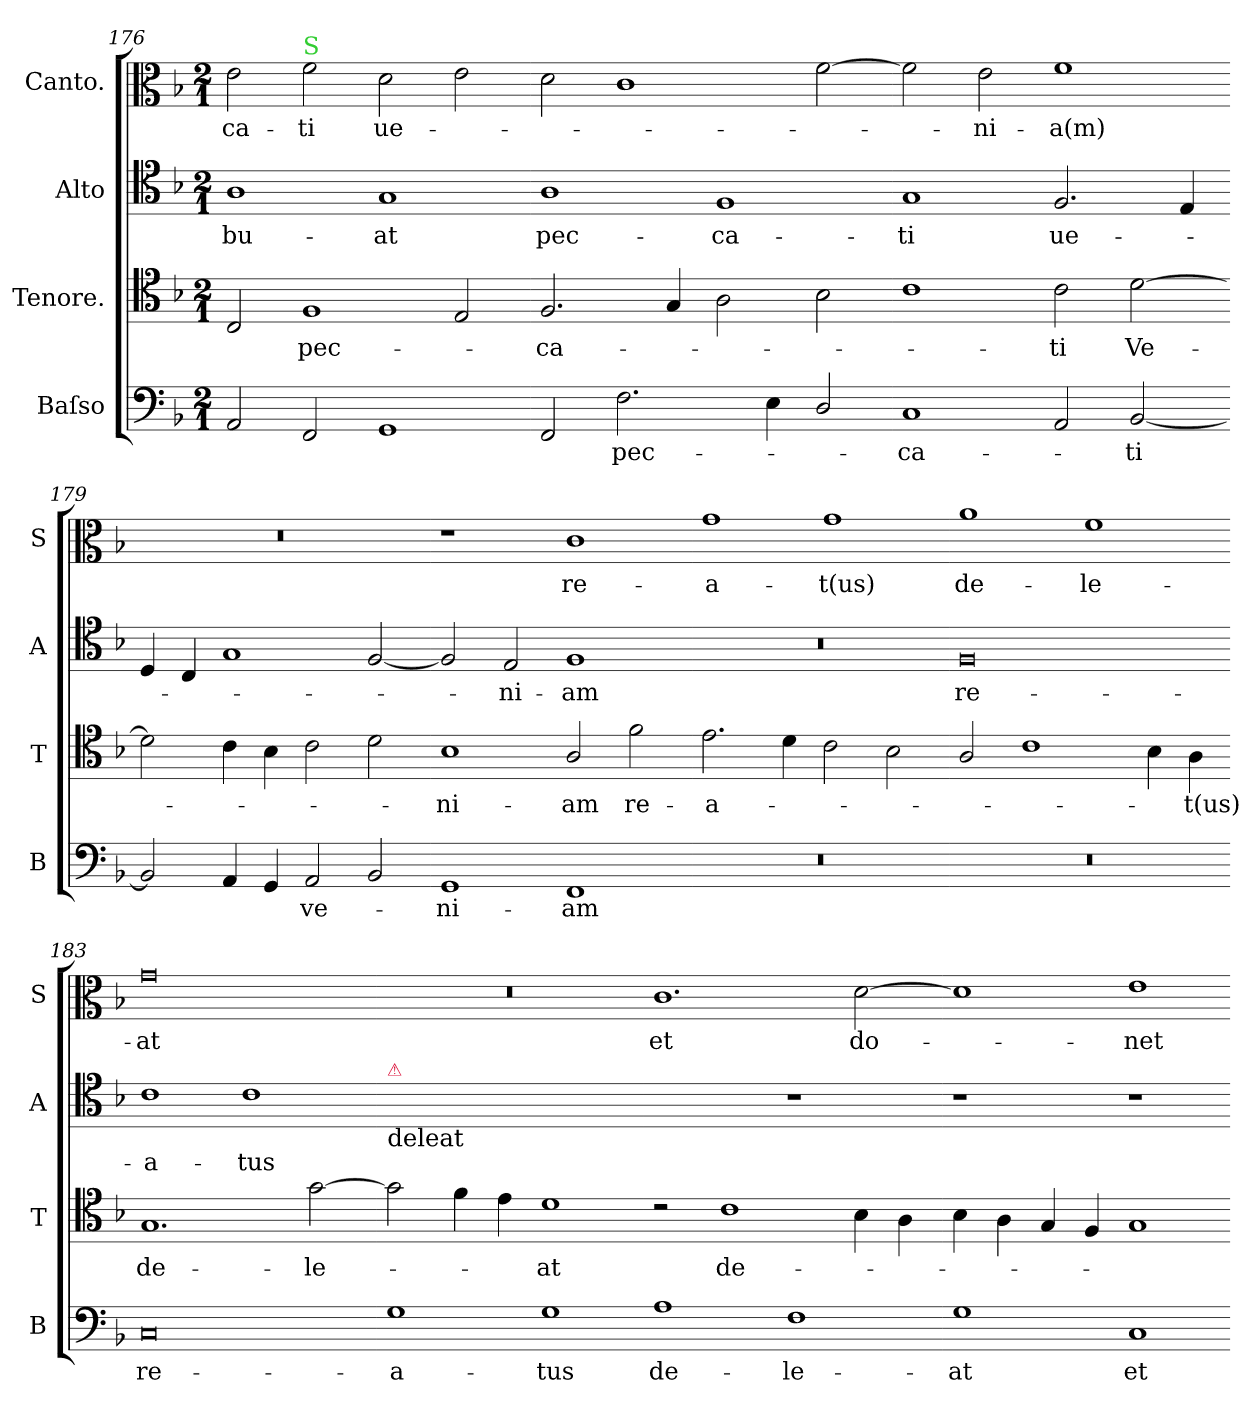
**kern	**text	**kern	**text	**kern	**text	**kern	**text
*part4	*part4	*part3	*part3	*part2	*part2	*part1	*part1
*staff4	*staff4	*staff3	*staff3	*staff2	*staff2	*staff1	*staff1
*I"Baſso	*	*I"Tenore.	*	*I"Alto	*	*I"Canto.	*
*I'B	*	*I'T	*	*I'A	*	*I'S	*
*clefF4	*	*clefC4	*	*clefC4	*	*clefC3	*
*k[b-]	*	*k[b-]	*	*k[b-]	*	*k[b-]	*
*F:	*	*F:	*	*F:	*	*F:	*
*M2/1	*	*M2/1	*	*M2/1	*	*M2/1	*
=176	=176	=176	=176	=176	=176	=176	=176
2AA/	.	2C/	.	1A	-bu-	2e\	-ca-
!	!	!	!	!	!	!LO:TX:a:color=limegreen:t=S	!
2FF/	.	1F	pec-	.	.	2f\	-ti
1GG	.	.	.	1G	-at	2d\	ue-
.	.	2E/	.	.	.	2e\	.
=177-	=177-	=177-	=177-	=177-	=177-	=177-	=177-
2FF/	.	2.F/	-ca-	1A	pec-	2d\	.
2.F\	pec-	.	.	.	.	1c	.
.	.	4G/	.	.	.	.	.
.	.	2A\	.	1F	-ca-	.	.
4E\	.	.	.	.	.	.	.
2D/	.	2B-\	.	.	.	[2f\	.
=178-	=178-	=178-	=178-	=178-	=178-	=178-	=178-
1C	-ca-	1c	.	1G	-ti	2f\]	.
.	.	.	.	.	.	2e\	-ni-
2AA/	.	2c\	-ti	2.F/	ue-	1f	-a(m)
[2BB-/	-ti	[2d\	Ve-	.	.	.	.
.	.	.	.	4E/	.	.	.
=179-	=179-	=179-	=179-	=179-	=179-	=179-	=179-
2BB-/]	.	2d\]	.	4D/	.	0r	.
.	.	.	.	4C/	.	.	.
4AA/	.	4c\	.	1G	.	.	.
4GG/	.	4B-\	.	.	.	.	.
2AA/	ve-	2c\	.	.	.	.	.
2BB-/	.	2d\	.	[2F/	.	.	.
=180-	=180-	=180-	=180-	=180-	=180-	=180-	=180-
1GG	-ni-	1B-	-ni-	2F/]	.	1r	.
.	.	.	.	2E/	-ni-	.	.
1FF	-am	2A/	-am	1F	-am	1c	re-
.	.	2f\	re-	.	.	.	.
=181-	=181-	=181-	=181-	=181-	=181-	=181-	=181-
0r	.	2.e\	-a-	0r	.	1g	-a-
.	.	4d\	.	.	.	.	.
.	.	2c\	.	.	.	1g	-t(us)
.	.	2B-\	.	.	.	.	.
=182-	=182-	=182-	=182-	=182-	=182-	=182-	=182-
0r	.	2A/	.	0F	re-	1a	de-
.	.	1c	.	.	.	.	.
.	.	.	.	.	.	1f	-le-
.	.	4B-\	.	.	.	.	.
.	.	4A\	-t(us)	.	.	.	.
=183-	=183-	=183-	=183-	=183-	=183-	=183-	=183-
0C	re-	1.G	de-	1c	-a-	0g	-at
.	.	.	.	1c	-tus	.	.
.	.	[2g\	-le-	.	.	.	.
=184-	=184-	=184-	=184-	=184-	=184-	=184-	=184-
!	!	!	!	!LO:TX:a:color=crimson:t=⚠	!	!	!
!	!	!	!	!LO:TX:b:t=deleat	!	!	!
1G	-a-	2g\]	.	1ryy	.	0r	.
.	.	4f\	.	.	.	.	.
.	.	4e\	.	.	.	.	.
1G	-tus	1d	-at	1ryy	.	.	.
=185-	=185-	=185-	=185-	=185-	=185-	=185-	=185-
1A	de-	2rc	.	1ryy	.	1.c	et
.	.	1c	de-	.	.	.	.
1F	-le-	.	.	1r	.	.	.
.	.	4B-\	.	.	.	[2d\	do-
.	.	4A\	.	.	.	.	.
=186-	=186-	=186-	=186-	=186-	=186-	=186-	=186-
1G	-at	4B-\	.	1r	.	1d\]	.
.	.	4A\	.	.	.	.	.
.	.	4G/	.	.	.	.	.
.	.	4F/	.	.	.	.	.
1C	et	1G	.	1r	.	1e	-net
=-	=-	=-	=-	=-	=-	=-	=-
*-	*-	*-	*-	*-	*-	*-	*-
